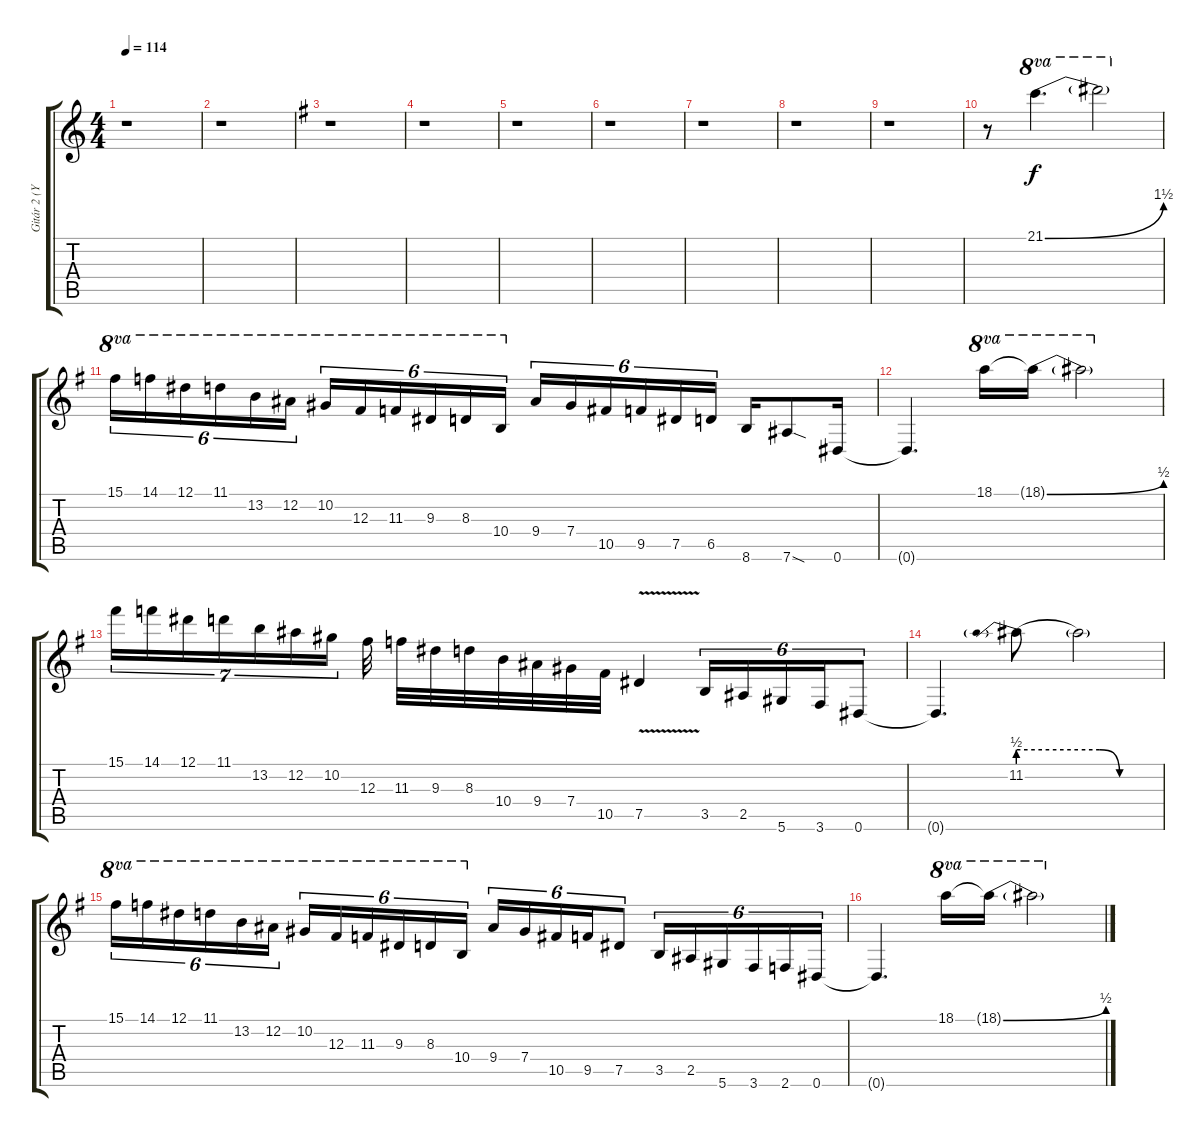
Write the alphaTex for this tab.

\track ("Gitár 2 (Yngwie Malmsteen)" "Gitár 2 (Y") {instrument distortionguitar}
\staff {score tabs}
\tuning (Eb4 Bb3 Gb3 Db3 Ab2 Eb2) {hide}
\ts (4 4)
\tempo 114
\clef g2
\ks c
r.1{dy f} |
r.1 |
\ks g
r.1 |
r.1 |
r.1 |
r.1 |
r.1 |
r.1 |
r.1 |
r.8{balance 8} 21.1{be (bend 0 0 60 6)}.4{d ot 8va} 21.1{t}.2{ot 8va} |
15.1.16{tu (6 4) ot 8va} 14.1.16{tu (6 4) ot 8va} 12.1.16{tu (6 4) ot 8va} 11.1.16{tu (6 4) ot 8va} 13.2.16{tu (6 4) ot 8va} 12.2.16{tu (6 4) ot 8va} 10.2.16{tu (6 4) ot 8va} 12.3.16{tu (6 4) ot 8va} 11.3.16{tu (6 4) ot 8va} 9.3.16{tu (6 4) ot 8va} 8.3.16{tu (6 4) ot 8va} 10.4.16{tu (6 4) ot 8va} 9.4.16{tu (6 4)} 7.4.16{tu (6 4)} 10.5.16{tu (6 4)} 9.5.16{tu (6 4)} 7.5.16{tu (6 4)} 6.5.16{tu (6 4)} 8.6.16 7.6{sod}.8 0.6.16 |
0.6{t}.4{d} 18.1.16{ot 8va} 18.1{be (bend 0 0 60 2) t}.16{ot 8va} 18.1{t}.2{ot 8va} |
15.1.16{tu (7 4)} 14.1.16{tu (7 4)} 12.1.16{tu (7 4)} 11.1.16{tu (7 4)} 13.2.16{tu (7 4)} 12.2.16{tu (7 4)} 10.2.16{tu (7 4)} 12.3.32 11.3.32 9.3.32 8.3.32 10.4.32 9.4.32 7.4.32 10.5.32 7.5{v}.4 3.5.16{tu (6 4)} 2.5.16{tu (6 4)} 5.6.16{tu (6 4)} 3.6.16{tu (6 4)} 0.6.8{tu (6 4)} |
0.6{t}.4{d} 11.2{be (prebend 0 2 60 2)}.8 11.2{be (custom 0 2 15 2 30 0 60 0) t}.2 |
15.1.16{tu (6 4) ot 8va} 14.1.16{tu (6 4) ot 8va} 12.1.16{tu (6 4) ot 8va} 11.1.16{tu (6 4) ot 8va} 13.2.16{tu (6 4) ot 8va} 12.2.16{tu (6 4) ot 8va} 10.2.16{tu (6 4) ot 8va} 12.3.16{tu (6 4) ot 8va} 11.3.16{tu (6 4) ot 8va} 9.3.16{tu (6 4) ot 8va} 8.3.16{tu (6 4) ot 8va} 10.4.16{tu (6 4) ot 8va} 9.4.16{tu (6 4)} 7.4.16{tu (6 4)} 10.5.16{tu (6 4)} 9.5.16{tu (6 4)} 7.5.8{tu (6 4)} 3.5.16{tu (6 4)} 2.5.16{tu (6 4)} 5.6.16{tu (6 4)} 3.6.16{tu (6 4)} 2.6.16{tu (6 4)} 0.6.16{tu (6 4)} |
0.6{t}.4{d} 18.1.16{ot 8va} 18.1{be (bend 0 0 60 2) t}.16{ot 8va} 18.1{t}.2{ot 8va}
